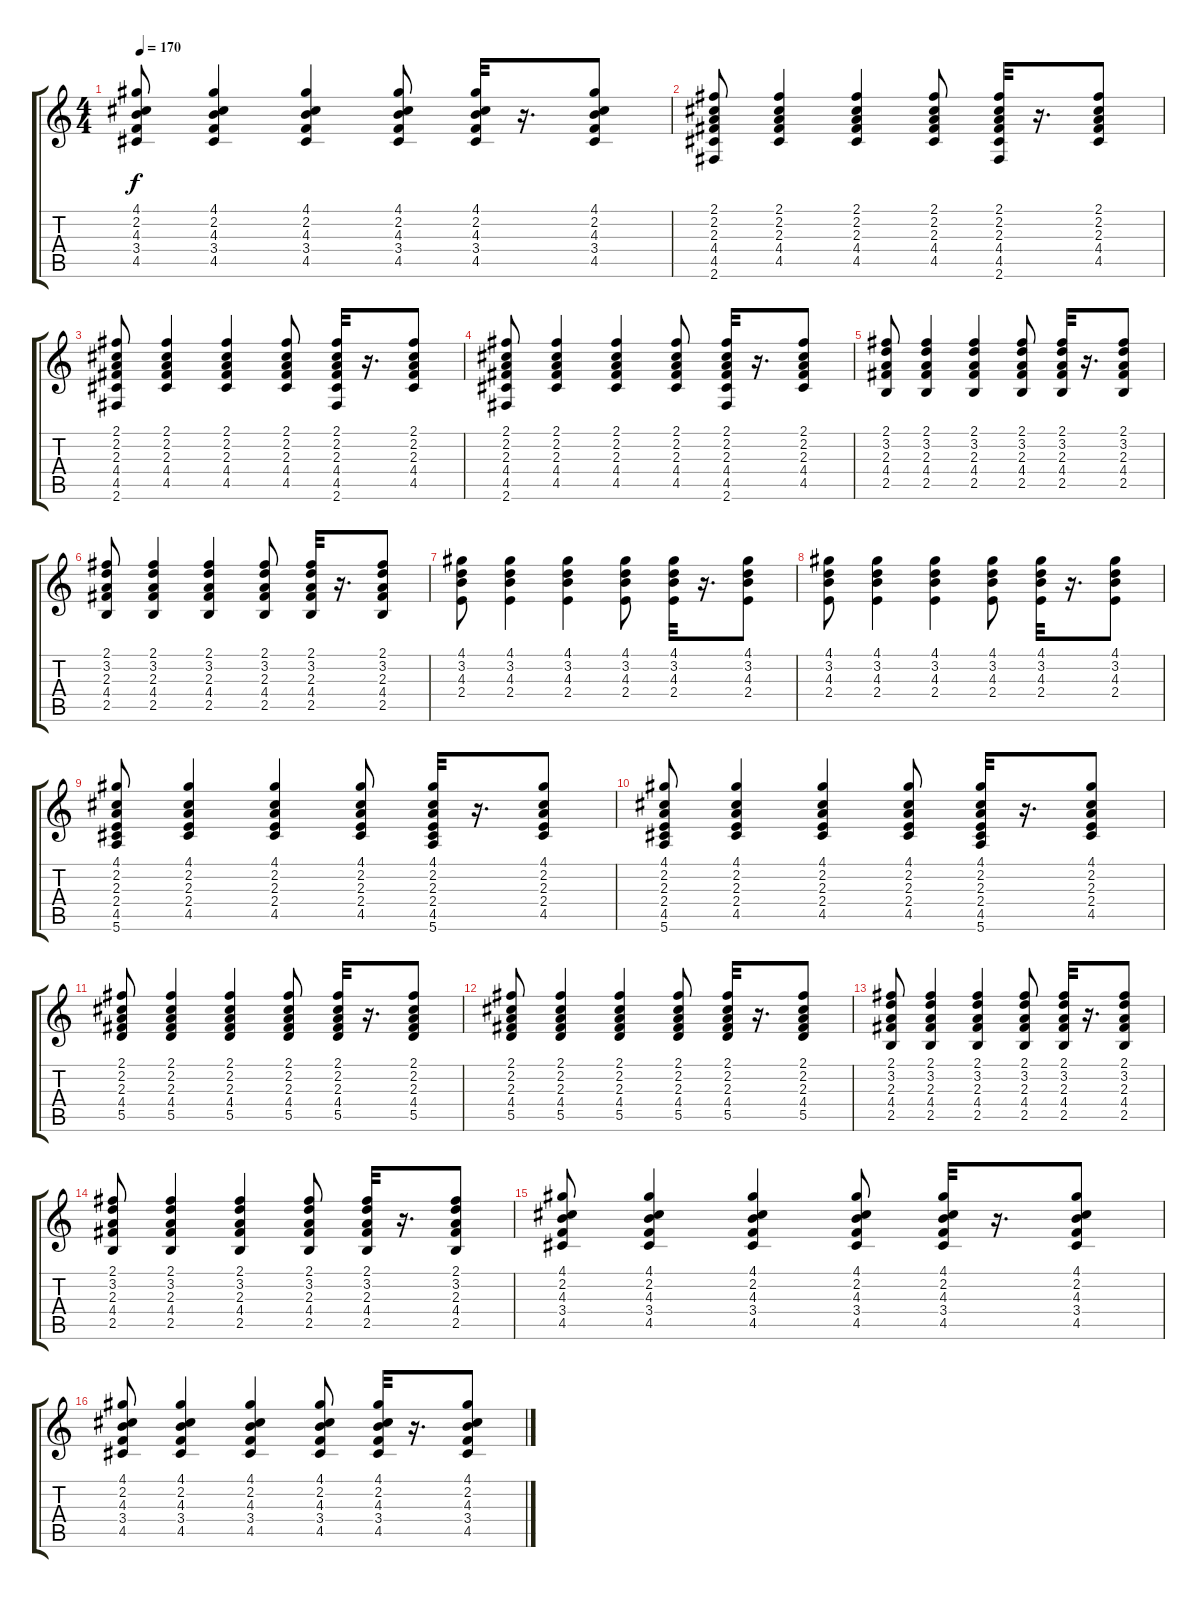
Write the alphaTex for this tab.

\track "" {instrument acousticguitarnylon}
\staff {score tabs}
\tuning (E4 B3 G3 D3 A2 E2) {hide}
\ts (4 4)
\tempo 170
\clef g2
\ks c
(4.1 2.2 4.3 3.4 4.5).8{dy f} (4.1 2.2 4.3 3.4 4.5).4 (4.1 2.2 4.3 3.4 4.5).4 (4.1 2.2 4.3 3.4 4.5).8 (4.1 2.2 4.3 3.4 4.5).32 r.16{d} (4.1 2.2 4.3 3.4 4.5).8 |
(2.1 2.2 2.3 4.4 4.5 2.6).8 (2.1 2.2 2.3 4.4 4.5).4 (2.1 2.2 2.3 4.4 4.5).4 (2.1 2.2 2.3 4.4 4.5).8 (2.1 2.2 2.3 4.4 4.5 2.6).32 r.16{d} (2.1 2.2 2.3 4.4 4.5).8 |
(2.1 2.2 2.3 4.4 4.5 2.6).8 (2.1 2.2 2.3 4.4 4.5).4 (2.1 2.2 2.3 4.4 4.5).4 (2.1 2.2 2.3 4.4 4.5).8 (2.1 2.2 2.3 4.4 4.5 2.6).32 r.16{d} (2.1 2.2 2.3 4.4 4.5).8 |
(2.1 2.2 2.3 4.4 4.5 2.6).8 (2.1 2.2 2.3 4.4 4.5).4 (2.1 2.2 2.3 4.4 4.5).4 (2.1 2.2 2.3 4.4 4.5).8 (2.1 2.2 2.3 4.4 4.5 2.6).32 r.16{d} (2.1 2.2 2.3 4.4 4.5).8 |
(2.1 3.2 2.3 4.4 2.5).8 (2.1 3.2 2.3 4.4 2.5).4 (2.1 3.2 2.3 4.4 2.5).4 (2.1 3.2 2.3 4.4 2.5).8 (2.1 3.2 2.3 4.4 2.5).32 r.16{d} (2.1 3.2 2.3 4.4 2.5).8 |
(2.1 3.2 2.3 4.4 2.5).8 (2.1 3.2 2.3 4.4 2.5).4 (2.1 3.2 2.3 4.4 2.5).4 (2.1 3.2 2.3 4.4 2.5).8 (2.1 3.2 2.3 4.4 2.5).32 r.16{d} (2.1 3.2 2.3 4.4 2.5).8 |
(4.1 3.2 4.3 2.4).8 (4.1 3.2 4.3 2.4).4 (4.1 3.2 4.3 2.4).4 (4.1 3.2 4.3 2.4).8 (4.1 3.2 4.3 2.4).32 r.16{d} (4.1 3.2 4.3 2.4).8 |
(4.1 3.2 4.3 2.4).8 (4.1 3.2 4.3 2.4).4 (4.1 3.2 4.3 2.4).4 (4.1 3.2 4.3 2.4).8 (4.1 3.2 4.3 2.4).32 r.16{d} (4.1 3.2 4.3 2.4).8 |
(4.1 2.2 2.3 2.4 4.5 5.6).8 (4.1 2.2 2.3 2.4 4.5).4 (4.1 2.2 2.3 2.4 4.5).4 (4.1 2.2 2.3 2.4 4.5).8 (4.1 2.2 2.3 2.4 4.5 5.6).32 r.16{d} (4.1 2.2 2.3 2.4 4.5).8 |
(4.1 2.2 2.3 2.4 4.5 5.6).8 (4.1 2.2 2.3 2.4 4.5).4 (4.1 2.2 2.3 2.4 4.5).4 (4.1 2.2 2.3 2.4 4.5).8 (4.1 2.2 2.3 2.4 4.5 5.6).32 r.16{d} (4.1 2.2 2.3 2.4 4.5).8 |
(2.1 2.2 2.3 4.4 5.5).8 (2.1 2.2 2.3 4.4 5.5).4 (2.1 2.2 2.3 4.4 5.5).4 (2.1 2.2 2.3 4.4 5.5).8 (2.1 2.2 2.3 4.4 5.5).32 r.16{d} (2.1 2.2 2.3 4.4 5.5).8 |
(2.1 2.2 2.3 4.4 5.5).8 (2.1 2.2 2.3 4.4 5.5).4 (2.1 2.2 2.3 4.4 5.5).4 (2.1 2.2 2.3 4.4 5.5).8 (2.1 2.2 2.3 4.4 5.5).32 r.16{d} (2.1 2.2 2.3 4.4 5.5).8 |
(2.1 3.2 2.3 4.4 2.5).8 (2.1 3.2 2.3 4.4 2.5).4 (2.1 3.2 2.3 4.4 2.5).4 (2.1 3.2 2.3 4.4 2.5).8 (2.1 3.2 2.3 4.4 2.5).32 r.16{d} (2.1 3.2 2.3 4.4 2.5).8 |
(2.1 3.2 2.3 4.4 2.5).8 (2.1 3.2 2.3 4.4 2.5).4 (2.1 3.2 2.3 4.4 2.5).4 (2.1 3.2 2.3 4.4 2.5).8 (2.1 3.2 2.3 4.4 2.5).32 r.16{d} (2.1 3.2 2.3 4.4 2.5).8 |
(4.1 2.2 4.3 3.4 4.5).8 (4.1 2.2 4.3 3.4 4.5).4 (4.1 2.2 4.3 3.4 4.5).4 (4.1 2.2 4.3 3.4 4.5).8 (4.1 2.2 4.3 3.4 4.5).32 r.16{d} (4.1 2.2 4.3 3.4 4.5).8 |
(4.1 2.2 4.3 3.4 4.5).8 (4.1 2.2 4.3 3.4 4.5).4 (4.1 2.2 4.3 3.4 4.5).4 (4.1 2.2 4.3 3.4 4.5).8 (4.1 2.2 4.3 3.4 4.5).32 r.16{d} (4.1 2.2 4.3 3.4 4.5).8
